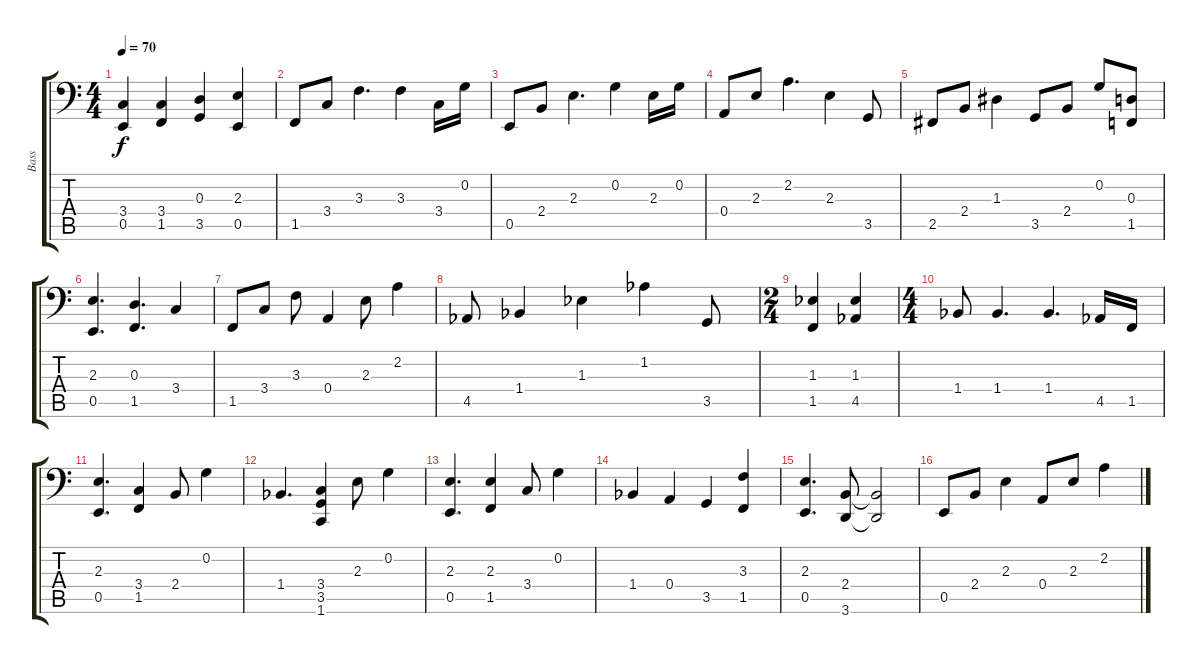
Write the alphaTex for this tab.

\track ("Bass" "Bass") {instrument acousticbass}
\staff {score tabs}
\tuning (C3 G2 D2 A1 E1 B0) {hide}
\ts (4 4)
\tempo 70
\clef f4
\ks c
(3.4 0.5).4{dy f} (3.4 1.5).4 (0.3 3.5).4 (2.3 0.5).4 |
1.5.8 3.4.8 3.3.4{d} 3.3.4 3.4.16 0.2.16 |
0.5.8 2.4.8 2.3.4{d} 0.2.4 2.3.16 0.2.16 |
0.4.8 2.3.8 2.2.4{d} 2.3.4 3.5.8 |
2.5.8 2.4.8 1.3.4 3.5.8 2.4.8 0.2.8 (0.3 1.5).8 |
(2.3 0.5).4{d} (0.3 1.5).4{d} 3.4.4 |
1.5.8 3.4.8 3.3.8 0.4.4 2.3.8 2.2.4 |
4.5{acc b}.8 1.4{acc b}.4 1.3{acc b}.4 1.2{acc b}.4 3.5.8 |
\ts (2 4)
(1.3{acc b} 1.5).4 (1.3{acc b} 4.5{acc b}).4 |
\ts (4 4)
1.4{acc b}.8 1.4{acc b}.4{d} 1.4{acc b}.4{d} 4.5{acc b}.16 1.5.16 |
(2.3 0.5).4{d} (3.4 1.5).4 2.4.8 0.2.4 |
1.4{acc b}.4{d} (3.4 3.5 1.6).4 2.3.8 0.2.4 |
(2.3 0.5).4{d} (2.3 1.5).4 3.4.8 0.2.4 |
1.4{acc b}.4 0.4.4 3.5.4 (3.3 1.5).4 |
(2.3 0.5).4{d} (2.4 3.6).8 (2.4{t} 3.6{t}).2 |
0.5.8 2.4.8 2.3.4 0.4.8 2.3.8 2.2.4
